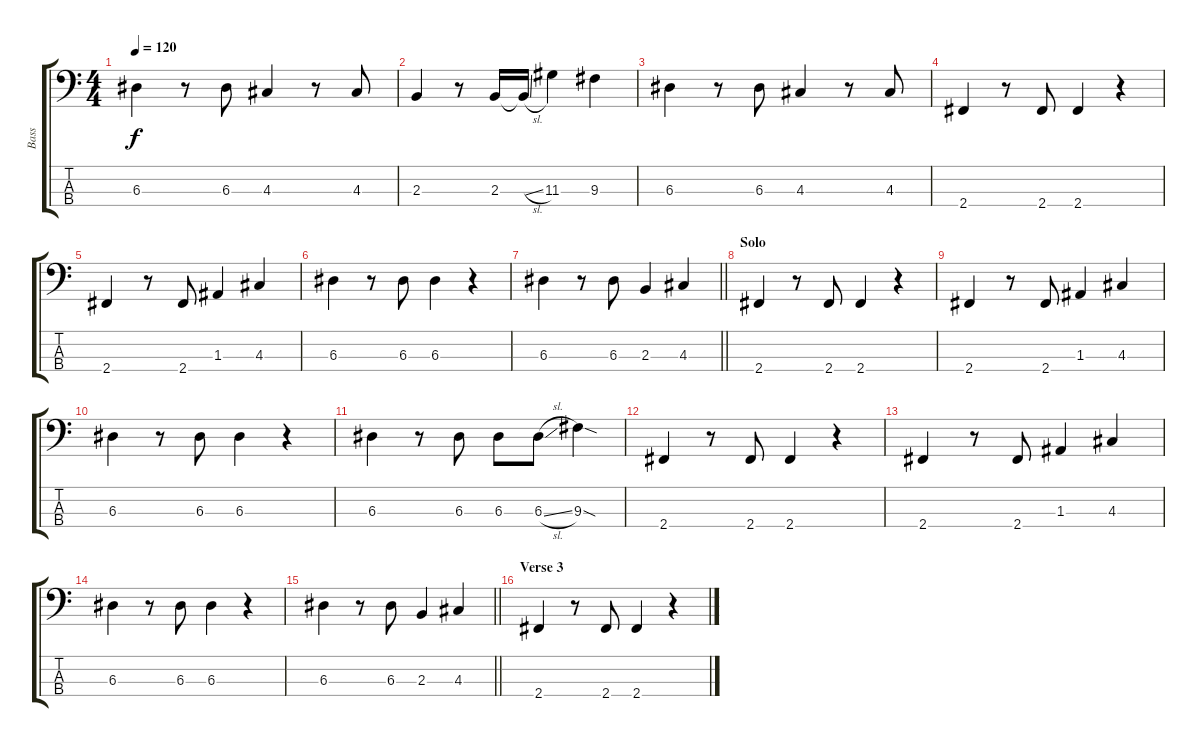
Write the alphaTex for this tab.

\track ("Bass" "Bass") {instrument fretlessbass}
\staff {score tabs}
\tuning (G2 D2 A1 E1) {hide}
\ts (4 4)
\tempo 120
\clef f4
\ks c
6.3.4{dy f} r.8 6.3.8 4.3.4 r.8 4.3.8 |
2.3.4 r.8 2.3.16 2.3{sl t}.16 11.3.4 9.3.4 |
6.3.4 r.8 6.3.8 4.3.4 r.8 4.3.8 |
2.4.4 r.8 2.4.8 2.4.4 r.4 |
2.4.4 r.8 2.4.8 1.3.4 4.3.4 |
6.3.4 r.8 6.3.8 6.3.4 r.4 |
\barLineRight lightlight
6.3.4 r.8 6.3.8 2.3.4 4.3.4 |
\section ("" "Solo")
2.4.4 r.8 2.4.8 2.4.4 r.4 |
2.4.4 r.8 2.4.8 1.3.4 4.3.4 |
6.3.4 r.8 6.3.8 6.3.4 r.4 |
6.3.4 r.8 6.3.8 6.3.8 6.3{sl}.8 9.3{sod}.4 |
2.4.4 r.8 2.4.8 2.4.4 r.4 |
2.4.4 r.8 2.4.8 1.3.4 4.3.4 |
6.3.4 r.8 6.3.8 6.3.4 r.4 |
\barLineRight lightlight
6.3.4 r.8 6.3.8 2.3.4 4.3.4 |
\section ("" "Verse 3")
2.4.4 r.8 2.4.8 2.4.4 r.4
